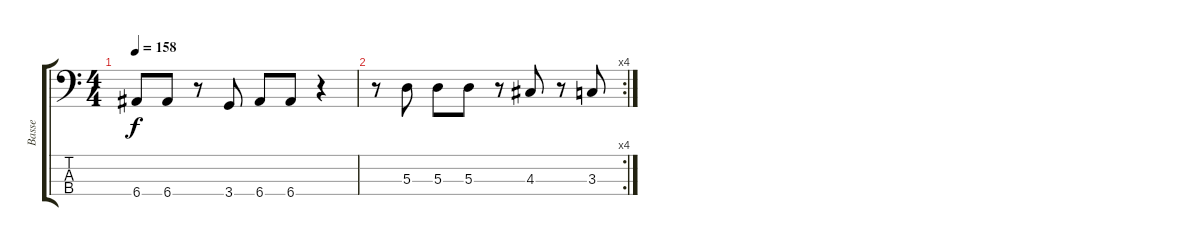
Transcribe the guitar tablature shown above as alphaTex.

\track ("Basse" "Basse") {instrument electricbassfinger}
\staff {score tabs}
\tuning (G2 D2 A1 E1) {hide}
\ts (4 4)
\tempo 158
\clef f4
\ks c
6.4.8{dy f} 6.4.8 r.8 3.4.8 6.4.8 6.4.8 r.4 |
\rc 4
r.8 5.3.8 5.3.8 5.3.8 r.8 4.3.8 r.8 3.3.8
